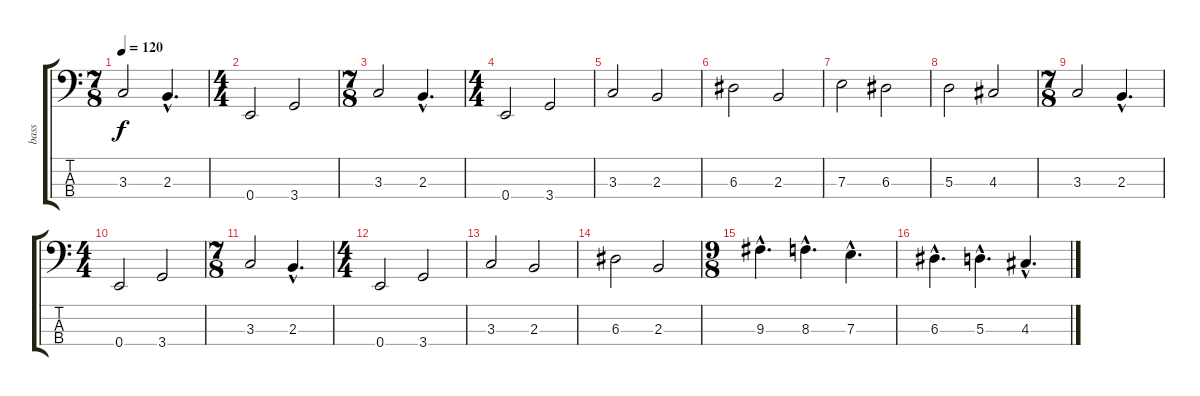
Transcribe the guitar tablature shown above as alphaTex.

\track ("bass" "bass") {instrument electricbassfinger}
\staff {score tabs}
\tuning (G2 D2 A1 E1) {hide}
\ts (7 8)
\tempo 120
\clef f4
\ks c
3.3.2{dy f instrument electricbassfinger} 2.3{hac}.4{d} |
\ts (4 4)
0.4.2 3.4.2 |
\ts (7 8)
3.3.2 2.3{hac}.4{d} |
\ts (4 4)
0.4.2 3.4.2 |
3.3.2 2.3.2 |
6.3.2 2.3.2 |
7.3.2 6.3.2 |
5.3.2 4.3.2 |
\ts (7 8)
3.3.2 2.3{hac}.4{d} |
\ts (4 4)
0.4.2 3.4.2 |
\ts (7 8)
3.3.2 2.3{hac}.4{d} |
\ts (4 4)
0.4.2 3.4.2 |
3.3.2 2.3.2 |
6.3.2 2.3.2 |
\ts (9 8)
9.3{hac}.4{d} 8.3{hac}.4{d} 7.3{hac}.4{d} |
6.3{hac}.4{d} 5.3{hac}.4{d} 4.3{hac}.4{d}
